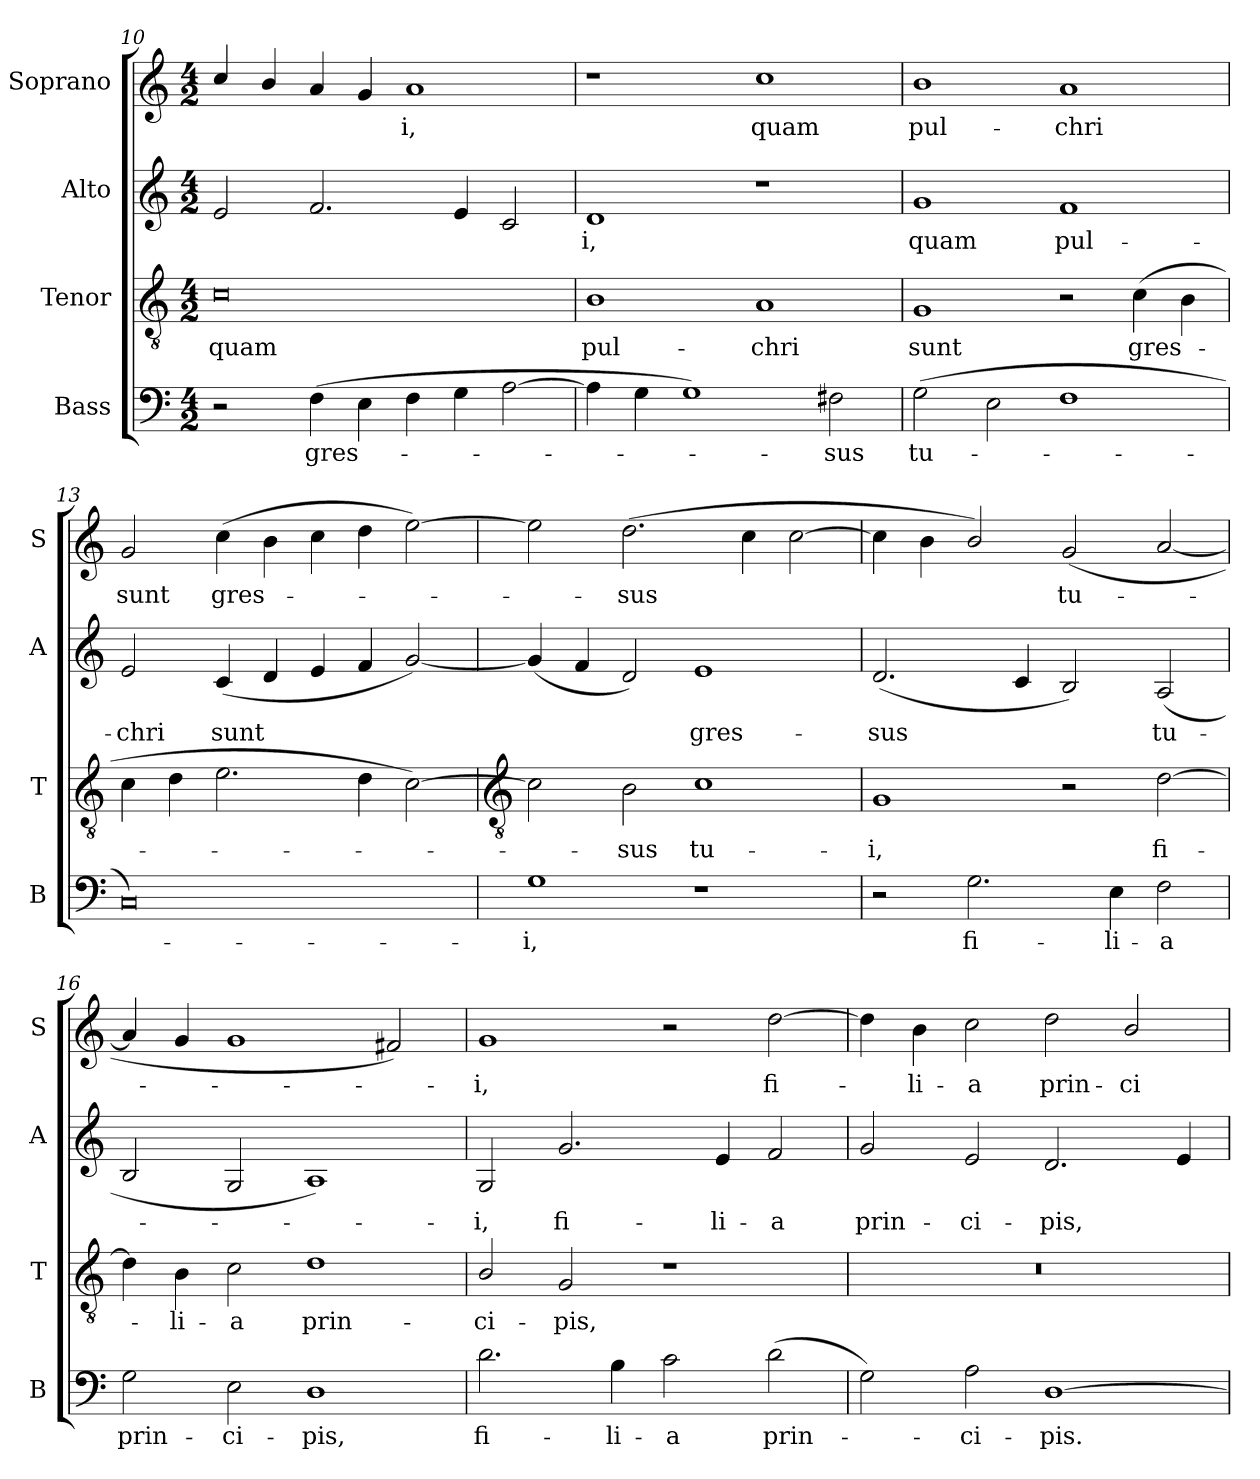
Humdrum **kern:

**kern	**text	**kern	**text	**kern	**text	**kern	**text
*part4	*part4	*part3	*part3	*part2	*part2	*part1	*part1
*staff4	*staff4	*staff3	*staff3	*staff2	*staff2	*staff1	*staff1
*I"Bass	*	*I"Tenor	*	*I"Alto	*	*I"Soprano	*
*I'B	*	*I'T	*	*I'A	*	*I'S	*
*clefF4	*	*clefGv2	*	*clefG2	*	*clefG2	*
*k[]	*	*k[]	*	*k[]	*	*k[]	*
*C:	*	*C:	*	*C:	*	*C:	*
*M4/2	*	*M4/2	*	*M4/2	*	*M4/2	*
=10	=10	=10	=10	=10	=10	=10	=10
!	!	!	!LO:LY:b	!	!	!	!
2r	.	0c	quam	2e	.	4cc/	.
.	.	.	.	.	.	4b/	.
!	!LO:LY:b	!	!	!	!	!	!
(>4F	gres-	.	.	2.f	.	4a	.
4E	.	.	.	.	.	4g	.
!	!	!	!	!	!	!	!LO:LY:b
4F	.	.	.	.	.	1a	i,
4G	.	.	.	4e	.	.	.
[2A	.	.	.	2c	.	.	.
=11	=11	=11	=11	=11	=11	=11	=11
!	!	!	!LO:LY:b	!	!LO:LY:b	!	!
4A]	.	1B	pul-	1d	i,	1r	.
4G	.	.	.	.	.	.	.
1G)	.	.	.	.	.	.	.
!	!	!	!LO:LY:b	!	!	!	!LO:LY:b
.	.	1A	-chri	1r	.	1cc	quam
!	!LO:LY:b	!	!	!	!	!	!
2F#X	sus	.	.	.	.	.	.
=12	=12	=12	=12	=12	=12	=12	=12
!	!LO:LY:b	!	!LO:LY:b	!	!LO:LY:b	!	!LO:LY:b
(>2G	tu-	1G	sunt	1g	quam	1b	pul-
2E	.	.	.	.	.	.	.
!	!	!	!	!	!LO:LY:b	!	!LO:LY:b
1F	.	2r	.	1f	pul-	1a	-chri
!	!	!	!LO:LY:b	!	!	!	!
.	.	(>4c	gres-	.	.	.	.
.	.	4B	.	.	.	.	.
=13	=13	=13	=13	=13	=13	=13	=13
!	!	!	!	!	!LO:LY:b	!	!LO:LY:b
0C)	.	4c	.	2e	-chri	2g	sunt
.	.	4d	.	.	.	.	.
!	!	!	!	!	!LO:LY:b	!	!LO:LY:b
.	.	2.e	.	(<4c	sunt	(>4cc	gres-
.	.	.	.	4d	.	4b	.
.	.	.	.	4e	.	4cc	.
.	.	4d	.	4f	.	4dd	.
.	.	[2c)	.	[2g)	.	[2ee)	.
!!LO:LB:g=z
=14	=14	=14	=14	=14	=14	=14	=14
*	*	*clefGv2	*	*	*	*	*
!	!LO:LY:b	!	!	!	!	!	!
1G	i,	2c]	.	(<4g]	.	2ee]	.
.	.	.	.	4f	.	.	.
!	!	!	!LO:LY:b	!	!	!	!LO:LY:b
.	.	2B	sus	2d)	.	(>2.dd	sus
!	!	!	!LO:LY:b	!	!LO:LY:b	!	!
1r	.	1c	tu-	1e	gres-	.	.
.	.	.	.	.	.	4cc	.
.	.	.	.	.	.	[2cc	.
=15	=15	=15	=15	=15	=15	=15	=15
!	!	!	!LO:LY:b	!	!LO:LY:b	!	!
2r	.	1G	-i,	(<2.d	-sus	4cc]	.
.	.	.	.	.	.	4b	.
!	!LO:LY:b	!	!	!	!	!	!
2.G	fi-	.	.	.	.	2b/)	.
.	.	.	.	4c	.	.	.
!	!	!	!	!	!	!	!LO:LY:b
.	.	2r	.	2B)	.	(<2g	tu-
!	!LO:LY:b	!	!	!	!	!	!
4E	-li-	.	.	.	.	.	.
!	!LO:LY:b	!	!LO:LY:b	!	!LO:LY:b	!	!
2F	-a	[2d	fi-	(<2A	tu-	[2a	.
=16	=16	=16	=16	=16	=16	=16	=16
!	!LO:LY:b	!	!	!	!	!	!
2G	prin-	4d]	.	2B	.	4a]	.
!	!	!	!LO:LY:b	!	!	!	!
.	.	4B	li-	.	.	4g	.
!	!LO:LY:b	!	!LO:LY:b	!	!	!	!
2E	-ci-	2c	-a	2G	.	1g	.
!	!LO:LY:b	!	!LO:LY:b	!	!	!	!
1D	-pis,	1d	prin-	1A)	.	.	.
.	.	.	.	.	.	2f#X)	.
=17	=17	=17	=17	=17	=17	=17	=17
!	!LO:LY:b	!	!LO:LY:b	!	!LO:LY:b	!	!LO:LY:b
2.d	fi-	2B/	-ci-	2G	i,	1g	i,
!	!	!	!LO:LY:b	!	!LO:LY:b	!	!
.	.	2G	-pis,	2.g	fi-	.	.
!	!LO:LY:b	!	!	!	!	!	!
4B	-li-	.	.	.	.	.	.
!	!LO:LY:b	!	!	!	!	!	!
2c	-a	1r	.	.	.	2r	.
!	!	!	!	!	!LO:LY:b	!	!
.	.	.	.	4e	-li-	.	.
!	!LO:LY:b	!	!	!	!LO:LY:b	!	!LO:LY:b
(>2d	prin-	.	.	2f	-a	[2dd	fi-
=18	=18	=18	=18	=18	=18	=18	=18
!	!	!	!	!	!LO:LY:b	!	!
2G)	.	0r	.	2g	prin-	4dd]	.
!	!	!	!	!	!	!	!LO:LY:b
.	.	.	.	.	.	4b	li-
!	!LO:LY:b	!	!	!	!LO:LY:b	!	!LO:LY:b
2A	ci-	.	.	2e	-ci-	2cc	-a
!	!LO:LY:b	!	!	!	!LO:LY:b	!	!LO:LY:b
[1D	-pis.	.	.	2.d	-pis,	2dd	prin-
!	!	!	!	!	!	!	!LO:LY:b
.	.	.	.	.	.	2b/	-ci-
.	.	.	.	4e	.	.	.
=	=	=	=	=	=	=	=
*-	*-	*-	*-	*-	*-	*-	*-
